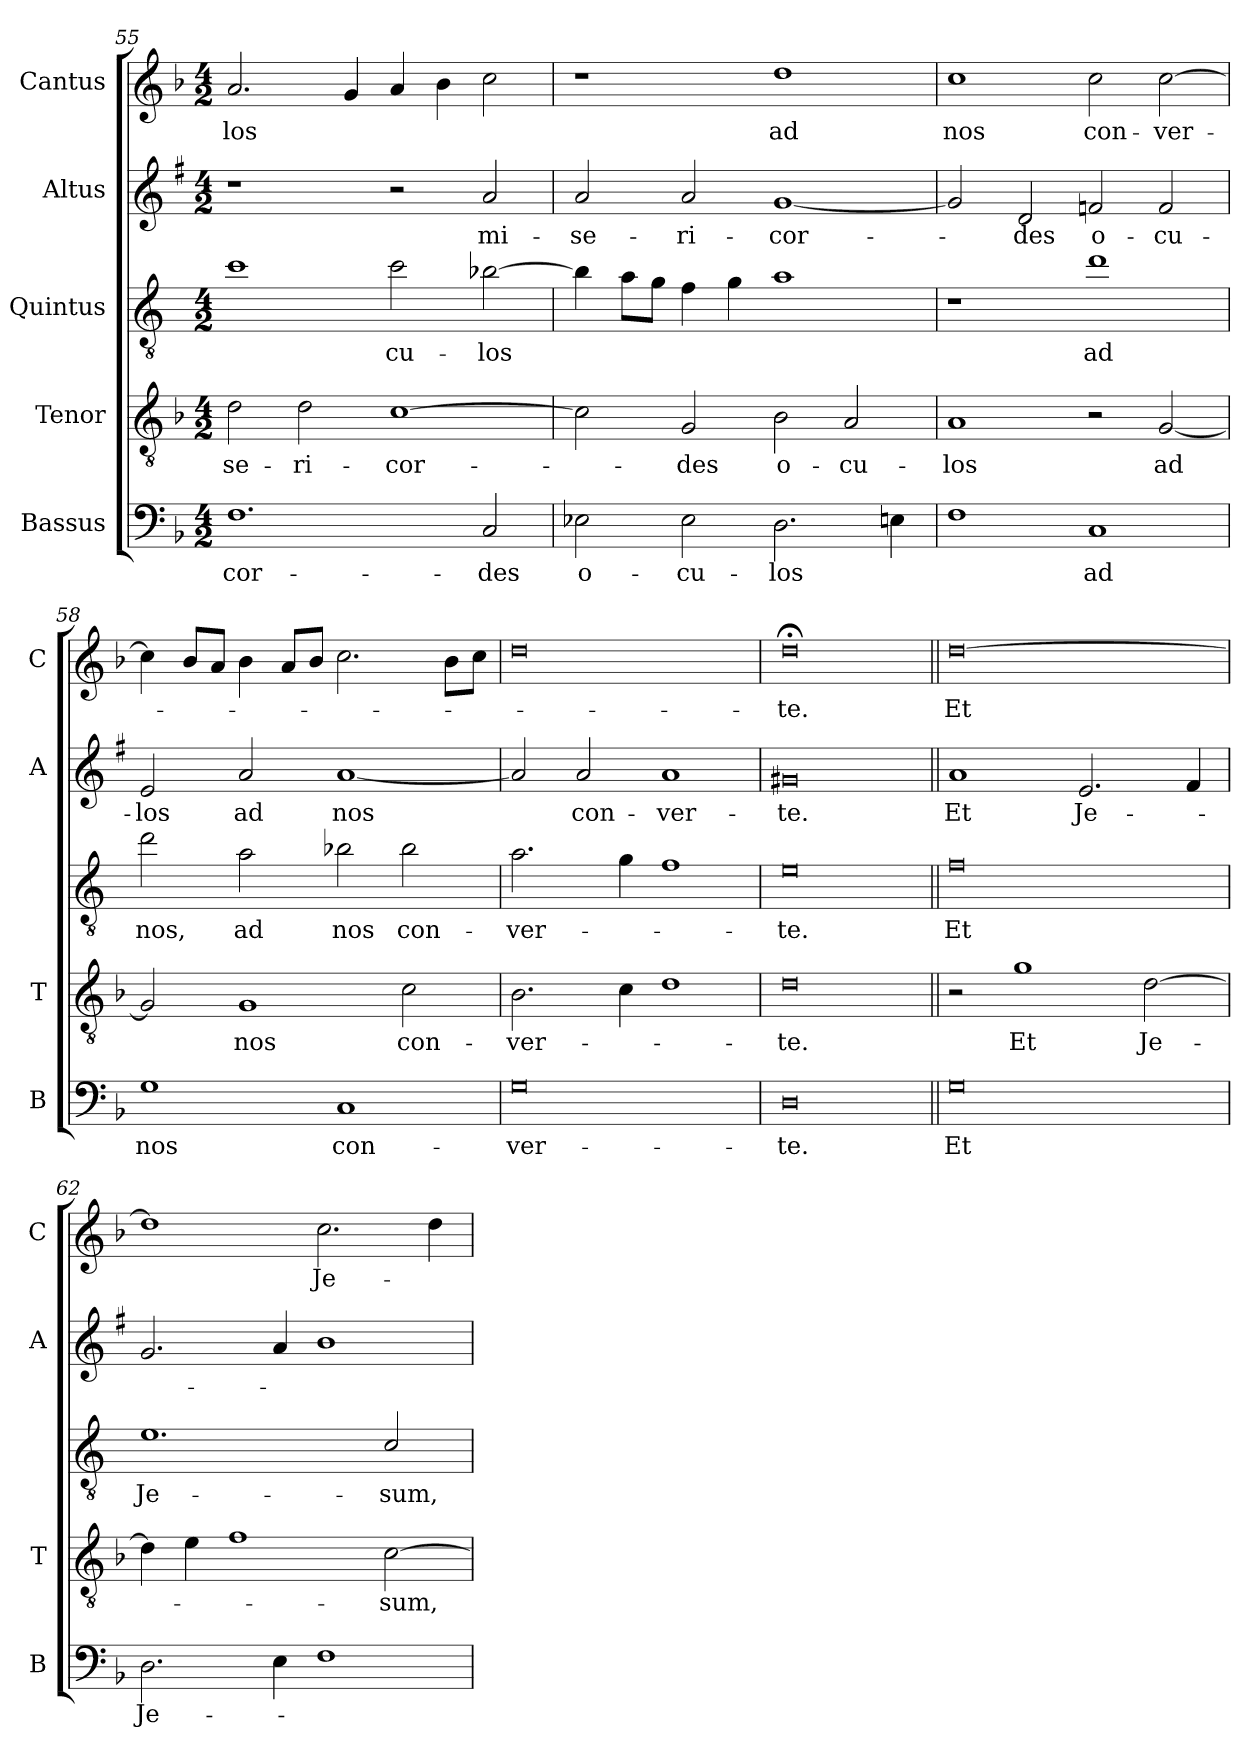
**kern	**text	**kern	**text	**kern	**text	**kern	**text	**kern	**text
*part5	*part5	*part4	*part4	*part3	*part3	*part2	*part2	*part1	*part1
*staff5	*staff5	*staff4	*staff4	*staff3	*staff3	*staff2	*staff2	*staff1	*staff1
*I"Bassus	*	*I"Tenor	*	*I"Quintus	*	*I"Altus	*	*I"Cantus	*
*I'B	*	*I'T	*	*	*	*I'A	*	*I'C	*
*clefF4	*	*clefGv2	*	*clefGv2	*	*clefG2	*	*clefG2	*
*	*	*	*	*ITrd4c7	*	*ITrd1c2	*	*	*
*k[b-]	*	*k[b-]	*	*k[b-]	*	*k[b-]	*	*k[b-]	*
*F:	*	*F:	*	*F:	*	*F:	*	*F:	*
*M4/2	*	*M4/2	*	*M4/2	*	*M4/2	*	*M4/2	*
=55	=55	=55	=55	=55	=55	=55	=55	=55	=55
!	!LO:LY:b	!	!LO:LY:b	!	!	!	!	!	!LO:LY:b
1.F	-cor-	2d\	-se-	1f	.	1r	.	2.a/	-los
!	!	!	!LO:LY:b	!	!	!	!	!	!
.	.	2d\	-ri-	.	.	.	.	.	.
.	.	.	.	.	.	.	.	4g/	.
!	!	!	!LO:LY:b	!	!LO:LY:b	!	!	!	!
.	.	[1c	-cor-	2f\	-cu-	2r	.	4a/	.
.	.	.	.	.	.	.	.	4b-\	.
!	!LO:LY:b	!	!	!	!LO:LY:b	!	!LO:LY:b	!	!
2C/	-des	.	.	[2e-X\	-los	2g/	mi-	2cc\	.
!!LO:LB:g=z
=56	=56	=56	=56	=56	=56	=56	=56	=56	=56
!	!LO:LY:b	!	!	!	!	!	!LO:LY:b	!	!
2E-X\	o-	2c\]	.	4e-\]	.	2g/	-se-	1r	.
.	.	.	.	8d\L	.	.	.	.	.
.	.	.	.	8c\J	.	.	.	.	.
!	!LO:LY:b	!	!LO:LY:b	!	!	!	!LO:LY:b	!	!
2E-\	-cu-	2G/	-des	4B-\	.	2g/	-ri-	.	.
.	.	.	.	4c\	.	.	.	.	.
!	!LO:LY:b	!	!LO:LY:b	!	!	!	!LO:LY:b	!	!LO:LY:b
2.D\	-los	2B-\	o-	1d	.	[1f	-cor-	1dd	ad
!	!	!	!LO:LY:b	!	!	!	!	!	!
.	.	2A/	-cu-	.	.	.	.	.	.
4En\	.	.	.	.	.	.	.	.	.
=57	=57	=57	=57	=57	=57	=57	=57	=57	=57
!	!	!	!LO:LY:b	!	!	!	!	!	!LO:LY:b
1F	.	1A	-los	1r	.	2f/]	.	1cc	nos
!	!	!	!	!	!	!	!LO:LY:b	!	!
.	.	.	.	.	.	2c/	-des	.	.
!	!LO:LY:b	!	!	!	!LO:LY:b	!	!LO:LY:b	!	!LO:LY:b
1C	ad	2r	.	1g	ad	2e-X/	o-	2cc\	con-
!	!	!	!LO:LY:b	!	!	!	!LO:LY:b	!	!LO:LY:b
.	.	[2G/	ad	.	.	2e-/	-cu-	[2cc\	-ver-
=58	=58	=58	=58	=58	=58	=58	=58	=58	=58
!	!LO:LY:b	!	!	!	!LO:LY:b	!	!LO:LY:b	!	!
1G	nos	2G/]	.	2g\	nos,	2d/	-los	4cc\]	.
.	.	.	.	.	.	.	.	8b-/L	.
.	.	.	.	.	.	.	.	8a/J	.
!	!	!	!LO:LY:b	!	!LO:LY:b	!	!LO:LY:b	!	!
.	.	1G	nos	2d\	ad	2g/	ad	4b-\	.
.	.	.	.	.	.	.	.	8a/L	.
.	.	.	.	.	.	.	.	8b-/J	.
!	!LO:LY:b	!	!	!	!LO:LY:b	!	!LO:LY:b	!	!
1C	con-	.	.	2e-X\	nos	[1g	nos	2.cc\	.
!	!	!	!LO:LY:b	!	!LO:LY:b	!	!	!	!
.	.	2c\	con-	2e-\	con-	.	.	.	.
.	.	.	.	.	.	.	.	8b-\L	.
.	.	.	.	.	.	.	.	8cc\J	.
=59	=59	=59	=59	=59	=59	=59	=59	=59	=59
!	!LO:LY:b	!	!LO:LY:b	!	!LO:LY:b	!	!	!	!
0G	-ver-	2.B-\	-ver-	2.d\	-ver-	2g/]	.	0dd	.
!	!	!	!	!	!	!	!LO:LY:b	!	!
.	.	.	.	.	.	2g/	con-	.	.
.	.	4c\	.	4c\	.	.	.	.	.
!	!	!	!	!	!	!	!LO:LY:b	!	!
.	.	1d	.	1B-	.	1g	-ver-	.	.
=60	=60	=60	=60	=60	=60	=60	=60	=60	=60
!	!LO:LY:b	!	!LO:LY:b	!	!LO:LY:b	!	!LO:LY:b	!	!LO:LY:b
0D	-te.	0d	-te.	0A	-te.	0f#X	-te.	0dd;<	-te.
!!LO:PB:g=z
=61||	=61||	=61||	=61||	=61||	=61||	=61||	=61||	=61||	=61||
!	!LO:LY:b	!	!	!	!LO:LY:b	!	!LO:LY:b	!	!LO:LY:b
0G	Et	2r	.	0B-	Et	1g	Et	[0dd	Et
!	!	!	!LO:LY:b	!	!	!	!	!	!
.	.	1g	Et	.	.	.	.	.	.
!	!	!	!	!	!	!	!LO:LY:b	!	!
.	.	.	.	.	.	2.d/	Je-	.	.
!	!	!	!LO:LY:b	!	!	!	!	!	!
.	.	[2d\	Je-	.	.	.	.	.	.
.	.	.	.	.	.	4e/	.	.	.
=62	=62	=62	=62	=62	=62	=62	=62	=62	=62
!	!LO:LY:b	!	!	!	!LO:LY:b	!	!	!	!
2.D\	Je-	4d\]	.	1.A	Je-	2.f/	.	1dd]	.
.	.	4e\	.	.	.	.	.	.	.
.	.	1f	.	.	.	.	.	.	.
4E\	.	.	.	.	.	4g/	.	.	.
!	!	!	!	!	!	!	!	!	!LO:LY:b
1F	.	.	.	.	.	1a	.	2.cc\	Je-
!	!	!	!LO:LY:b	!	!LO:LY:b	!	!	!	!
.	.	[2c\	-sum,	2F/	-sum,	.	.	.	.
.	.	.	.	.	.	.	.	4dd\	.
=	=	=	=	=	=	=	=	=	=
*-	*-	*-	*-	*-	*-	*-	*-	*-	*-
